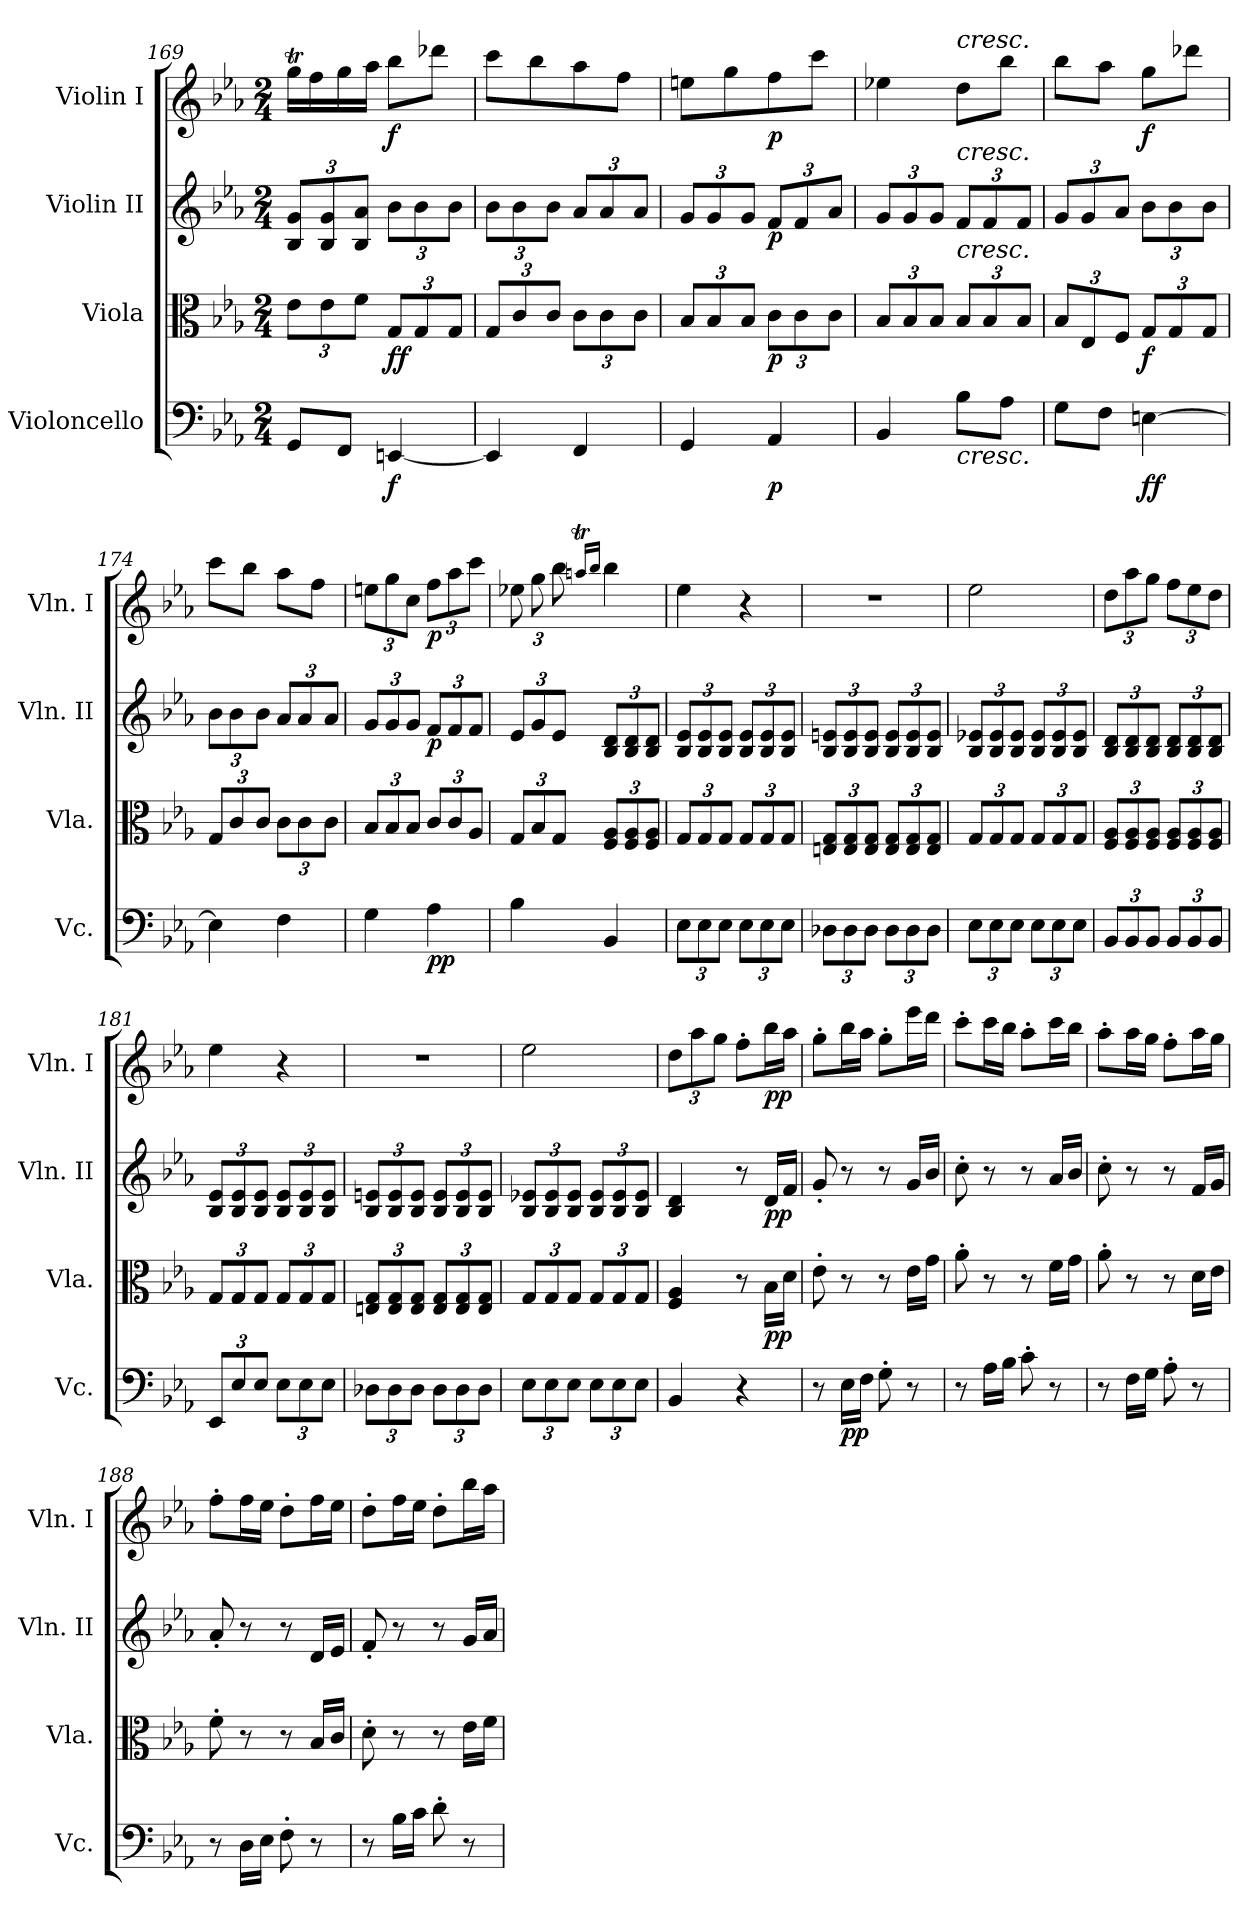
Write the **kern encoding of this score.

**kern	**dynam	**kern	**dynam	**kern	**dynam	**kern	**dynam
*part4	*part4	*part3	*part3	*part2	*part2	*part1	*part1
*staff4	*staff4	*staff3	*staff3	*staff2	*staff2	*staff1	*staff1
*I"Violoncello	*	*I"Viola	*	*I"Violin II	*	*I"Violin I	*
*I'Vc.	*	*I'Vla.	*	*I'Vln. II	*	*I'Vln. I	*
*clefF4	*	*clefC3	*	*clefG2	*	*clefG2	*
*k[b-e-a-]	*	*k[b-e-a-]	*	*k[b-e-a-]	*	*k[b-e-a-]	*
*M2/4	*	*M2/4	*	*M2/4	*	*M2/4	*
*	*	*Xbrackettup	*	*Xbrackettup	*	*	*
=169	=169	=169	=169	=169	=169	=169	=169
8GG/L	.	12e-\L	.	12B-/ 12g/L	.	16ggt\LL	.
.	.	.	.	.	.	16ff\	.
.	.	12e-\	.	12B-/ 12g/	.	.	.
8FF/J	.	.	.	.	.	16gg\	.
.	.	12f\J	.	12B-/ 12a-/J	.	.	.
.	.	.	.	.	.	16aa-\JJ	.
!	!LO:DY:b	!	!LO:DY:b	!	!	!	!
!	!	!	!LO:DY:n=1:b	!	!	!	!LO:DY:b
[4EEn/	f	12G/L	f f	12b-\L	.	8bb-\L	f
.	.	12G/	.	12b-\	.	.	.
.	.	.	.	.	.	8ddd-X\J	.
.	.	12G/J	.	12b-\J	.	.	.
=170	=170	=170	=170	=170	=170	=170	=170
4EE/]	.	12G/L	.	12b-\L	.	8ccc\L	.
.	.	12c/	.	12b-\	.	.	.
.	.	.	.	.	.	8bb-\	.
.	.	12c/J	.	12b-\J	.	.	.
4FF/	.	12c\L	.	12a-/L	.	8aa-\	.
.	.	12c\	.	12a-/	.	.	.
.	.	.	.	.	.	8ff\J	.
.	.	12c\J	.	12a-/J	.	.	.
=171	=171	=171	=171	=171	=171	=171	=171
4GG/	.	12B-/L	.	12g/L	.	8een\L	.
.	.	12B-/	.	12g/	.	.	.
.	.	.	.	.	.	8gg\	.
.	.	12B-/J	.	12g/J	.	.	.
!	!LO:DY:b	!	!LO:DY:b	!	!LO:DY:b	!	!LO:DY:b
4AA-/	p	12c\L	p	12f/L	p	8ff\	p
.	.	12c\	.	12f/	.	.	.
.	.	.	.	.	.	8ccc\J	.
.	.	12c\J	.	12a-/J	.	.	.
=172	=172	=172	=172	=172	=172	=172	=172
4BB-/	.	12B-/L	.	12g/L	.	4ee-X\	.
.	.	12B-/	.	12g/	.	.	.
.	.	12B-/J	.	12g/J	.	.	.
!	!	!	!	!	!	!LO:TX:a:i:t=cresc.	!
!	!	!	!	!LO:TX:a:i:t=cresc.	!	!	!
!	!	!LO:TX:a:i:t=cresc.	!	!	!	!	!
!LO:TX:b:i:t=cresc.	!	!	!	!	!	!	!
8B-\L	.	12B-/L	.	12f/L	.	8dd\L	.
.	.	12B-/	.	12f/	.	.	.
8A-\J	.	.	.	.	.	8bb-\J	.
.	.	12B-/J	.	12f/J	.	.	.
=173	=173	=173	=173	=173	=173	=173	=173
8G\L	.	12B-/L	.	12g/L	.	8bb-\L	.
.	.	12E-/	.	12g/	.	.	.
8F\J	.	.	.	.	.	8aa-\J	.
.	.	12F/J	.	12a-/J	.	.	.
!	!LO:DY:b	!	!	!	!	!	!
!	!LO:DY:n=1:b	!	!LO:DY:b	!	!	!	!LO:DY:b
[4En\	f f	12G/L	f	12b-\L	.	8gg\L	f
.	.	12G/	.	12b-\	.	.	.
.	.	.	.	.	.	8ddd-X\J	.
.	.	12G/J	.	12b-\J	.	.	.
=174	=174	=174	=174	=174	=174	=174	=174
4E\]	.	12G/L	.	12b-\L	.	8ccc\L	.
.	.	12c/	.	12b-\	.	.	.
.	.	.	.	.	.	8bb-\J	.
.	.	12c/J	.	12b-\J	.	.	.
4F\	.	12c\L	.	12a-/L	.	8aa-\L	.
.	.	12c\	.	12a-/	.	.	.
.	.	.	.	.	.	8ff\J	.
.	.	12c\J	.	12a-/J	.	.	.
=175	=175	=175	=175	=175	=175	=175	=175
*	*	*	*	*	*	*Xbrackettup	*
4G\	.	12B-/L	.	12g/L	.	12een\L	.
.	.	12B-/	.	12g/	.	12gg\	.
.	.	12B-/J	.	12g/J	.	12cc\J	.
!	!LO:DY:b	!	!	!	!	!	!
!	!LO:DY:n=1:b	!	!	!	!LO:DY:b	!	!LO:DY:b
4A-\	p p	12c/L	.	12f/L	p	12ff\L	p
.	.	12c/	.	12f/	.	12aa-\	.
.	.	12A-/J	.	12f/J	.	12ccc\J	.
=176	=176	=176	=176	=176	=176	=176	=176
4B-\	.	12G/L	.	12e-/L	.	12ee-X\	.
.	.	12B-/	.	12g/	.	12gg\	.
.	.	12G/J	.	12e-/J	.	12bb-\	.
.	.	.	.	.	.	16qaant/LL	.
.	.	.	.	.	.	16qbb-/JJ	.
4BB-/	.	12F/ 12A-/L	.	12B-/ 12d/L	.	4bb-\	.
.	.	12F/ 12A-/	.	12B-/ 12d/	.	.	.
.	.	12F/ 12A-/J	.	12B-/ 12d/J	.	.	.
=177	=177	=177	=177	=177	=177	=177	=177
*Xbrackettup	*	*	*	*	*	*	*
12E-\L	.	12G/L	.	12B-/ 12e-/L	.	4ee-\	.
12E-\	.	12G/	.	12B-/ 12e-/	.	.	.
12E-\J	.	12G/J	.	12B-/ 12e-/J	.	.	.
12E-\L	.	12G/L	.	12B-/ 12e-/L	.	4r	.
12E-\	.	12G/	.	12B-/ 12e-/	.	.	.
12E-\J	.	12G/J	.	12B-/ 12e-/J	.	.	.
=178	=178	=178	=178	=178	=178	=178	=178
12D-X\L	.	12En/ 12G/L	.	12B-/ 12en/L	.	2r	.
12D-\	.	12E/ 12G/	.	12B-/ 12e/	.	.	.
12D-\J	.	12E/ 12G/J	.	12B-/ 12e/J	.	.	.
12D-\L	.	12E/ 12G/L	.	12B-/ 12e/L	.	.	.
12D-\	.	12E/ 12G/	.	12B-/ 12e/	.	.	.
12D-\J	.	12E/ 12G/J	.	12B-/ 12e/J	.	.	.
=179	=179	=179	=179	=179	=179	=179	=179
12E-\L	.	12G/L	.	12B-/ 12e-X/L	.	2ee-\	.
12E-\	.	12G/	.	12B-/ 12e-/	.	.	.
12E-\J	.	12G/J	.	12B-/ 12e-/J	.	.	.
12E-\L	.	12G/L	.	12B-/ 12e-/L	.	.	.
12E-\	.	12G/	.	12B-/ 12e-/	.	.	.
12E-\J	.	12G/J	.	12B-/ 12e-/J	.	.	.
=180	=180	=180	=180	=180	=180	=180	=180
12BB-/L	.	12F/ 12A-/L	.	12B-/ 12d/L	.	12dd\L	.
12BB-/	.	12F/ 12A-/	.	12B-/ 12d/	.	12aa-\	.
12BB-/J	.	12F/ 12A-/J	.	12B-/ 12d/J	.	12gg\J	.
12BB-/L	.	12F/ 12A-/L	.	12B-/ 12d/L	.	12ff\L	.
12BB-/	.	12F/ 12A-/	.	12B-/ 12d/	.	12ee-\	.
12BB-/J	.	12F/ 12A-/J	.	12B-/ 12d/J	.	12dd\J	.
=181	=181	=181	=181	=181	=181	=181	=181
12EE-/L	.	12G/L	.	12B-/ 12e-/L	.	4ee-\	.
12E-/	.	12G/	.	12B-/ 12e-/	.	.	.
12E-/J	.	12G/J	.	12B-/ 12e-/J	.	.	.
12E-\L	.	12G/L	.	12B-/ 12e-/L	.	4r	.
12E-\	.	12G/	.	12B-/ 12e-/	.	.	.
12E-\J	.	12G/J	.	12B-/ 12e-/J	.	.	.
=182	=182	=182	=182	=182	=182	=182	=182
12D-X\L	.	12En/ 12G/L	.	12B-/ 12en/L	.	2r	.
12D-\	.	12E/ 12G/	.	12B-/ 12e/	.	.	.
12D-\J	.	12E/ 12G/J	.	12B-/ 12e/J	.	.	.
12D-\L	.	12E/ 12G/L	.	12B-/ 12e/L	.	.	.
12D-\	.	12E/ 12G/	.	12B-/ 12e/	.	.	.
12D-\J	.	12E/ 12G/J	.	12B-/ 12e/J	.	.	.
=183	=183	=183	=183	=183	=183	=183	=183
12E-\L	.	12G/L	.	12B-/ 12e-X/L	.	2ee-\	.
12E-\	.	12G/	.	12B-/ 12e-/	.	.	.
12E-\J	.	12G/J	.	12B-/ 12e-/J	.	.	.
12E-\L	.	12G/L	.	12B-/ 12e-/L	.	.	.
12E-\	.	12G/	.	12B-/ 12e-/	.	.	.
12E-\J	.	12G/J	.	12B-/ 12e-/J	.	.	.
=184	=184	=184	=184	=184	=184	=184	=184
4BB-/	.	4F/ 4A-/	.	4B-/ 4d/	.	12dd\L	.
.	.	.	.	.	.	12aa-\	.
.	.	.	.	.	.	12gg\J	.
4r	.	8r	.	8r	.	8ff'\L	.
!	!	!	!LO:DY:b	!	!LO:DY:b	!	!LO:DY:b
.	.	16B-\LL	pp	16d/LL	pp	16bb-\L	pp
.	.	16d\JJ	.	16f/JJ	.	16aa-\JJ	.
=185	=185	=185	=185	=185	=185	=185	=185
8r	.	8e-'\	.	8g'/	.	8gg'\L	.
!	!LO:DY:b	!	!	!	!	!	!
16E-\LL	pp	8r	.	8r	.	16bb-\L	.
16F\JJ	.	.	.	.	.	16aa-\JJ	.
8G'\	.	8r	.	8r	.	8gg'\L	.
8r	.	16e-\LL	.	16g/LL	.	16eee-\L	.
.	.	16g\JJ	.	16b-/JJ	.	16ddd\JJ	.
=186	=186	=186	=186	=186	=186	=186	=186
8r	.	8a-'\	.	8cc'\	.	8ccc'\L	.
16A-\LL	.	8r	.	8r	.	16ccc\L	.
16B-\JJ	.	.	.	.	.	16bb-\JJ	.
8c'\	.	8r	.	8r	.	8aa-'\L	.
8r	.	16f\LL	.	16a-/LL	.	16ccc\L	.
.	.	16g\JJ	.	16b-/JJ	.	16bb-\JJ	.
=187	=187	=187	=187	=187	=187	=187	=187
8r	.	8a-'\	.	8cc'\	.	8aa-'\L	.
16F\LL	.	8r	.	8r	.	16aa-\L	.
16G\JJ	.	.	.	.	.	16gg\JJ	.
8A-'\	.	8r	.	8r	.	8ff'\L	.
8r	.	16d\LL	.	16f/LL	.	16aa-\L	.
.	.	16e-\JJ	.	16g/JJ	.	16gg\JJ	.
=188	=188	=188	=188	=188	=188	=188	=188
8r	.	8f'\	.	8a-'/	.	8ff'\L	.
16D\LL	.	8r	.	8r	.	16ff\L	.
16E-\JJ	.	.	.	.	.	16ee-\JJ	.
8F'\	.	8r	.	8r	.	8dd'\L	.
8r	.	16B-/LL	.	16d/LL	.	16ff\L	.
.	.	16c/JJ	.	16e-/JJ	.	16ee-\JJ	.
=189	=189	=189	=189	=189	=189	=189	=189
8r	.	8d'\	.	8f'/	.	8dd'\L	.
16B-\LL	.	8r	.	8r	.	16ff\L	.
16c\JJ	.	.	.	.	.	16ee-\JJ	.
8d'\	.	8r	.	8r	.	8dd'\L	.
8r	.	16e-\LL	.	16g/LL	.	16bb-\L	.
.	.	16f\JJ	.	16a-/JJ	.	16aa-\JJ	.
=	=	=	=	=	=	=	=
*-	*-	*-	*-	*-	*-	*-	*-
